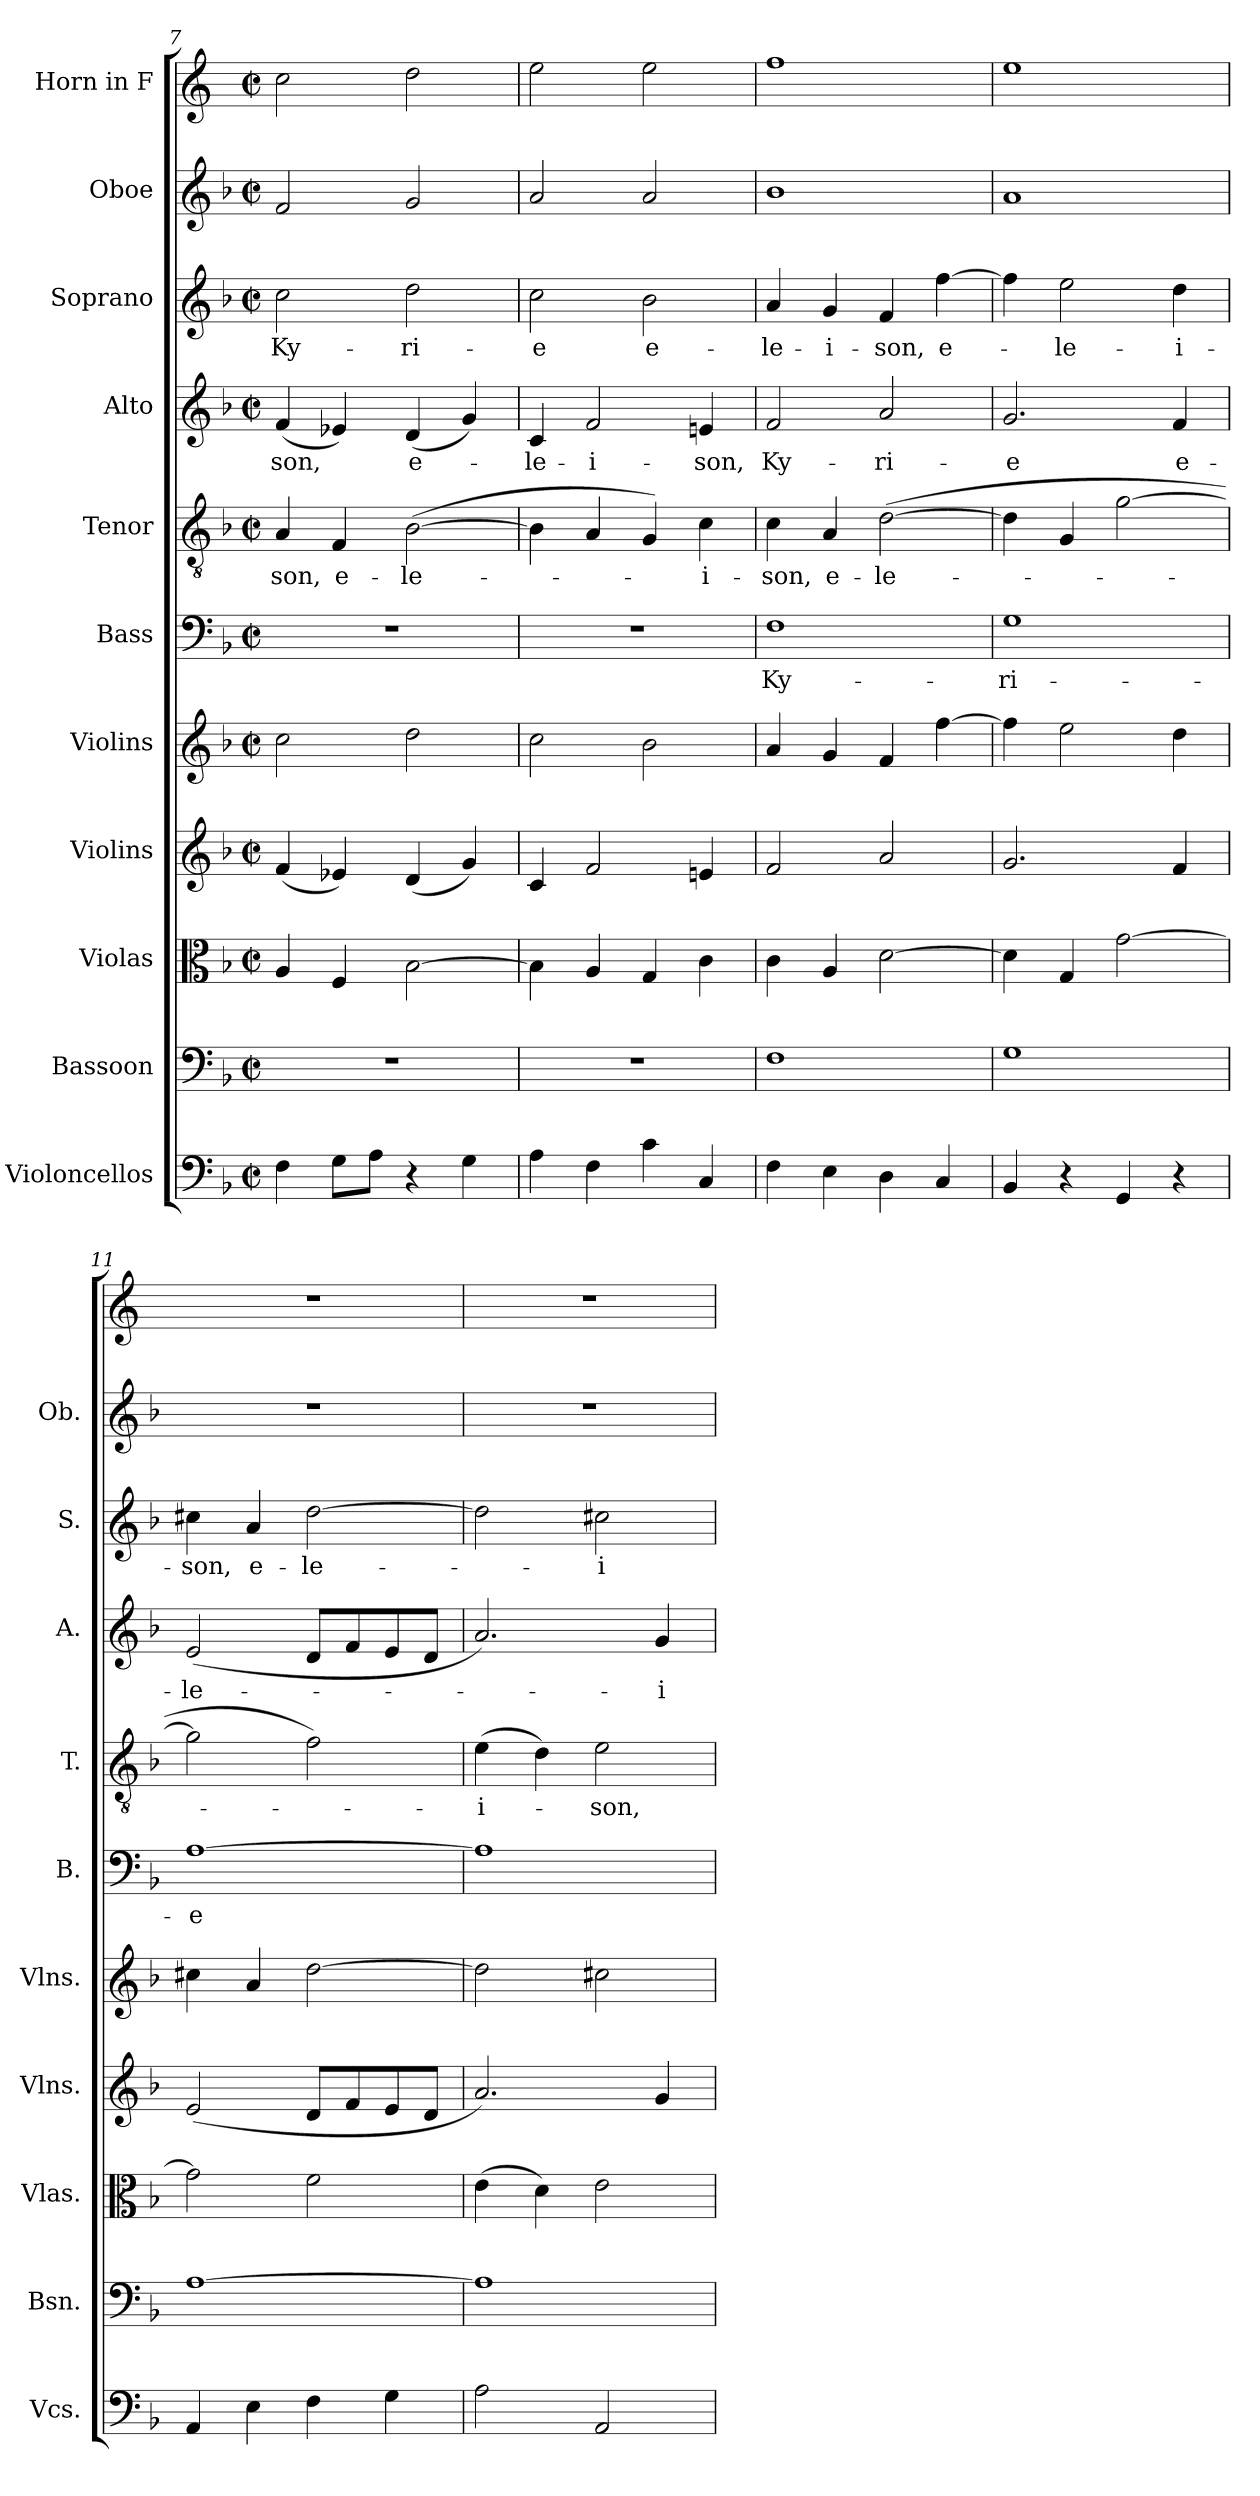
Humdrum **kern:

**kern	**kern	**kern	**kern	**kern	**kern	**text	**kern	**text	**kern	**text	**kern	**text	**kern	**kern
*part11	*part10	*part9	*part8	*part7	*part6	*part6	*part5	*part5	*part4	*part4	*part3	*part3	*part2	*part1
*staff11	*staff10	*staff9	*staff8	*staff7	*staff6	*staff6	*staff5	*staff5	*staff4	*staff4	*staff3	*staff3	*staff2	*staff1
*I"Violoncellos	*I"Bassoon	*I"Violas	*I"Violins	*I"Violins	*I"Bass	*	*I"Tenor	*	*I"Alto	*	*I"Soprano	*	*I"Oboe	*I"Horn in F
*I'Vcs.	*I'Bsn.	*I'Vlas.	*I'Vlns.	*I'Vlns.	*I'B.	*	*I'T.	*	*I'A.	*	*I'S.	*	*I'Ob.	*
*clefF4	*clefF4	*clefC3	*clefG2	*clefG2	*clefF4	*	*clefGv2	*	*clefG2	*	*clefG2	*	*clefG2	*clefG2
*	*	*	*	*	*	*	*	*	*	*	*	*	*	*ITrd4c7
*k[b-]	*k[b-]	*k[b-]	*k[b-]	*k[b-]	*k[b-]	*	*k[b-]	*	*k[b-]	*	*k[b-]	*	*k[b-]	*k[b-]
*M2/2	*M2/2	*M2/2	*M2/2	*M2/2	*M2/2	*	*M2/2	*	*M2/2	*	*M2/2	*	*M2/2	*M2/2
*met(c|)	*met(c|)	*met(c|)	*met(c|)	*met(c|)	*met(c|)	*	*met(c|)	*	*met(c|)	*	*met(c|)	*	*met(c|)	*met(c|)
=7	=7	=7	=7	=7	=7	=7	=7	=7	=7	=7	=7	=7	=7	=7
!	!	!	!	!	!	!	!	!LO:LY:b	!	!LO:LY:b	!	!LO:LY:b	!	!
4F\	1r	4A/	(<4f/	2cc\	1r	.	4A/	-son,	(<4f/	-son,	2cc\	Ky-	2f/	2f\
!	!	!	!	!	!	!	!	!LO:LY:b	!	!	!	!	!	!
8G\L	.	4F/	4e-X/)	.	.	.	4F/	e-	4e-X/)	.	.	.	.	.
8A\J	.	.	.	.	.	.	.	.	.	.	.	.	.	.
!	!	!	!	!	!	!	!	!LO:LY:b	!	!LO:LY:b	!	!LO:LY:b	!	!
4r	.	[2B-\	(<4d/	2dd\	.	.	(>[2B-\	-le-	(<4d/	e-	2dd\	-ri-	2g/	2g\
4G\	.	.	4g/)	.	.	.	.	.	4g/)	.	.	.	.	.
=8	=8	=8	=8	=8	=8	=8	=8	=8	=8	=8	=8	=8	=8	=8
!	!	!	!	!	!	!	!	!	!	!LO:LY:b	!	!LO:LY:b	!	!
4A\	1r	4B-\]	4c/	2cc\	1r	.	4B-\]	.	4c/	-le-	2cc\	-e	2a/	2a\
!	!	!	!	!	!	!	!	!	!	!LO:LY:b	!	!	!	!
4F\	.	4A/	2f/	.	.	.	4A/	.	2f/	-i-	.	.	.	.
!	!	!	!	!	!	!	!	!	!	!	!	!LO:LY:b	!	!
4c\	.	4G/	.	2b-\	.	.	4G/)	.	.	.	2b-\	e-	2a/	2a\
!	!	!	!	!	!	!	!	!LO:LY:b	!	!LO:LY:b	!	!	!	!
4C/	.	4c\	4en/	.	.	.	4c\	-i-	4en/	-son,	.	.	.	.
=9	=9	=9	=9	=9	=9	=9	=9	=9	=9	=9	=9	=9	=9	=9
!	!	!	!	!	!	!LO:LY:b	!	!LO:LY:b	!	!LO:LY:b	!	!LO:LY:b	!	!
4F\	1F	4c\	2f/	4a/	1F	Ky-	4c\	-son,	2f/	Ky-	4a/	-le-	1b-	1b-
!	!	!	!	!	!	!	!	!LO:LY:b	!	!	!	!LO:LY:b	!	!
4E\	.	4A/	.	4g/	.	.	4A/	e-	.	.	4g/	-i-	.	.
!	!	!	!	!	!	!	!	!LO:LY:b	!	!LO:LY:b	!	!LO:LY:b	!	!
4D\	.	[2d\	2a/	4f/	.	.	(>[2d\	-le-	2a/	-ri-	4f/	-son,	.	.
!	!	!	!	!	!	!	!	!	!	!	!	!LO:LY:b	!	!
4C/	.	.	.	[4ff\	.	.	.	.	.	.	[4ff\	e-	.	.
!!LO:LB:g=z
=10	=10	=10	=10	=10	=10	=10	=10	=10	=10	=10	=10	=10	=10	=10
!	!	!	!	!	!	!LO:LY:b	!	!	!	!LO:LY:b	!	!	!	!
4BB-/	1G	4d\]	2.g/	4ff\]	1G	-ri-	4d\]	.	2.g/	-e	4ff\]	.	1a	1a
!	!	!	!	!	!	!	!	!	!	!	!	!LO:LY:b	!	!
4r	.	4G/	.	2ee\	.	.	4G/	.	.	.	2ee\	-le-	.	.
4GG/	.	[2g\	.	.	.	.	[2g\	.	.	.	.	.	.	.
!	!	!	!	!	!	!	!	!	!	!LO:LY:b	!	!LO:LY:b	!	!
4r	.	.	4f/	4dd\	.	.	.	.	4f/	e-	4dd\	-i-	.	.
=11	=11	=11	=11	=11	=11	=11	=11	=11	=11	=11	=11	=11	=11	=11
!	!	!	!	!	!	!LO:LY:b	!	!	!	!LO:LY:b	!	!LO:LY:b	!	!
4AA/	[1A	2g\]	(<2e/	4cc#X\	[1A	-e	2g\]	.	(<2e/	-le-	4cc#X\	-son,	1r	1r
!	!	!	!	!	!	!	!	!	!	!	!	!LO:LY:b	!	!
4E\	.	.	.	4a/	.	.	.	.	.	.	4a/	e-	.	.
!	!	!	!	!	!	!	!	!	!	!	!	!LO:LY:b	!	!
4F\	.	2f\	8d/L	[2dd\	.	.	2f\)	.	8d/L	.	[2dd\	-le-	.	.
.	.	.	8f/	.	.	.	.	.	8f/	.	.	.	.	.
4G\	.	.	8e/	.	.	.	.	.	8e/	.	.	.	.	.
.	.	.	8d/J	.	.	.	.	.	8d/J	.	.	.	.	.
=12	=12	=12	=12	=12	=12	=12	=12	=12	=12	=12	=12	=12	=12	=12
!	!	!	!	!	!	!	!	!LO:LY:b	!	!	!	!	!	!
2A\	1A]	(>4e\	2.a/)	2dd\]	1A]	.	(>4e\	-i-	2.a/)	.	2dd\]	.	1r	1r
.	.	4d\)	.	.	.	.	4d\)	.	.	.	.	.	.	.
!	!	!	!	!	!	!	!	!LO:LY:b	!	!	!	!LO:LY:b	!	!
2AA/	.	2e\	.	2cc#X\	.	.	2e\	-son,	.	.	2cc#X\	-i-	.	.
!	!	!	!	!	!	!	!	!	!	!LO:LY:b	!	!	!	!
.	.	.	4g/	.	.	.	.	.	4g/	-i-	.	.	.	.
=	=	=	=	=	=	=	=	=	=	=	=	=	=	=
*-	*-	*-	*-	*-	*-	*-	*-	*-	*-	*-	*-	*-	*-	*-
